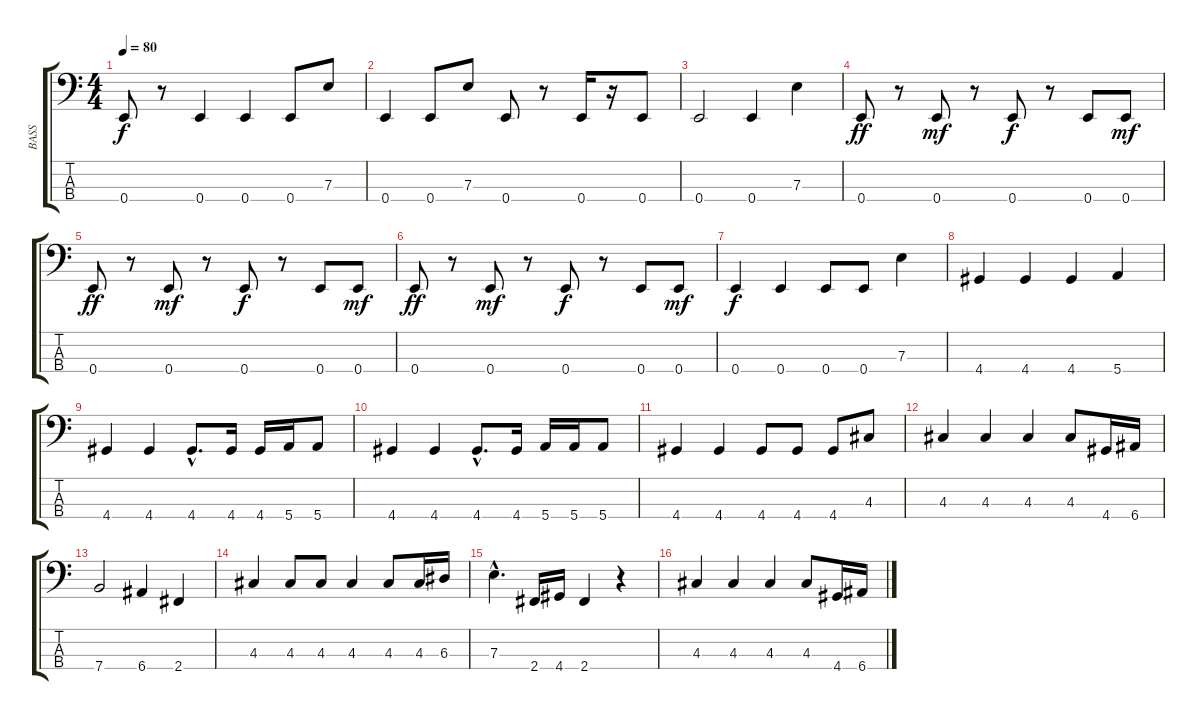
\track ("BASS" "BASS") {instrument electricbassfinger}
\staff {score tabs}
\tuning (G2 D2 A1 E1) {hide}
\ts (4 4)
\tempo 80
\clef f4
\ks c
0.4.8{dy f} r.8 0.4.4 0.4.4 0.4.8 7.3.8 |
0.4.4 0.4.8 7.3.8 0.4.8 r.8 0.4.16 r.16 0.4.8 |
0.4.2 0.4.4 7.3.4 |
0.4.8{dy ff} r.8 0.4.8{dy mf} r.8 0.4.8{dy f} r.8 0.4.8 0.4.8{dy mf} |
0.4.8{dy ff} r.8 0.4.8{dy mf} r.8 0.4.8{dy f} r.8 0.4.8 0.4.8{dy mf} |
0.4.8{dy ff} r.8 0.4.8{dy mf} r.8 0.4.8{dy f} r.8 0.4.8 0.4.8{dy mf} |
0.4.4{dy f} 0.4.4 0.4.8 0.4.8 7.3.4 |
4.4.4 4.4.4 4.4.4 5.4.4 |
4.4.4 4.4.4 4.4{hac}.8{d} 4.4.16 4.4.16 5.4.16 5.4.8 |
4.4.4 4.4.4 4.4{hac}.8{d} 4.4.16 5.4.16 5.4.16 5.4.8 |
4.4.4 4.4.4 4.4.8 4.4.8 4.4.8 4.3.8 |
4.3.4 4.3.4 4.3.4 4.3.8 4.4.16 6.4.16 |
7.4.2 6.4.4 2.4.4 |
4.3.4 4.3.8 4.3.8 4.3.4 4.3.8 4.3.16 6.3.16 |
7.3{hac}.4{d} 2.4.16 4.4.16 2.4.4 r.4 |
4.3.4 4.3.4 4.3.4 4.3.8 4.4.16 6.4.16
